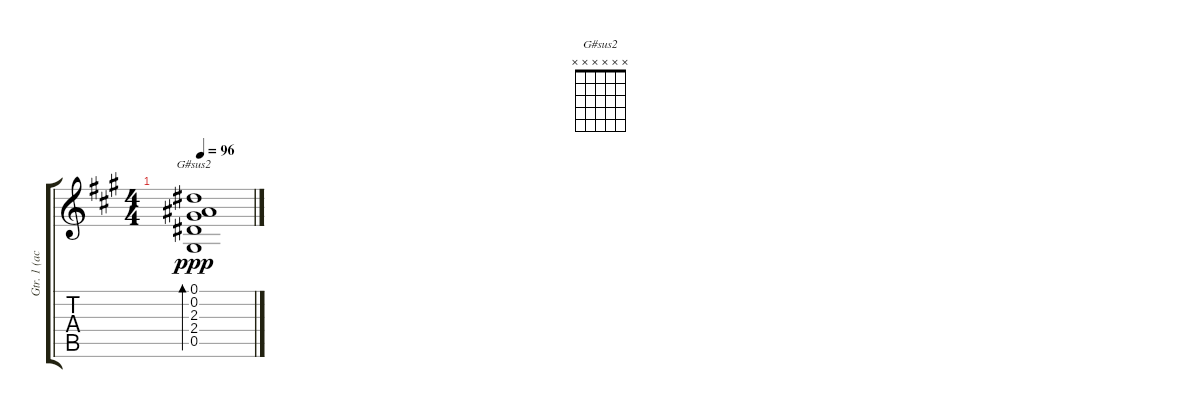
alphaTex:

\track ("Gtr. 1 (acous.)" "Gtr. 1 (ac") {instrument acousticguitarsteel}
\staff {score tabs}
\tuning (Eb4 Bb3 Gb3 Db3 Ab2 Eb2) {hide}
\chord ("G#sus2" x x x x x x)
\ts (4 4)
\tempo 96
\clef g2
\ks a
(0.1 0.2 2.3 2.4 0.5).1{bd 120 ch "G#sus2" dy ppp}
